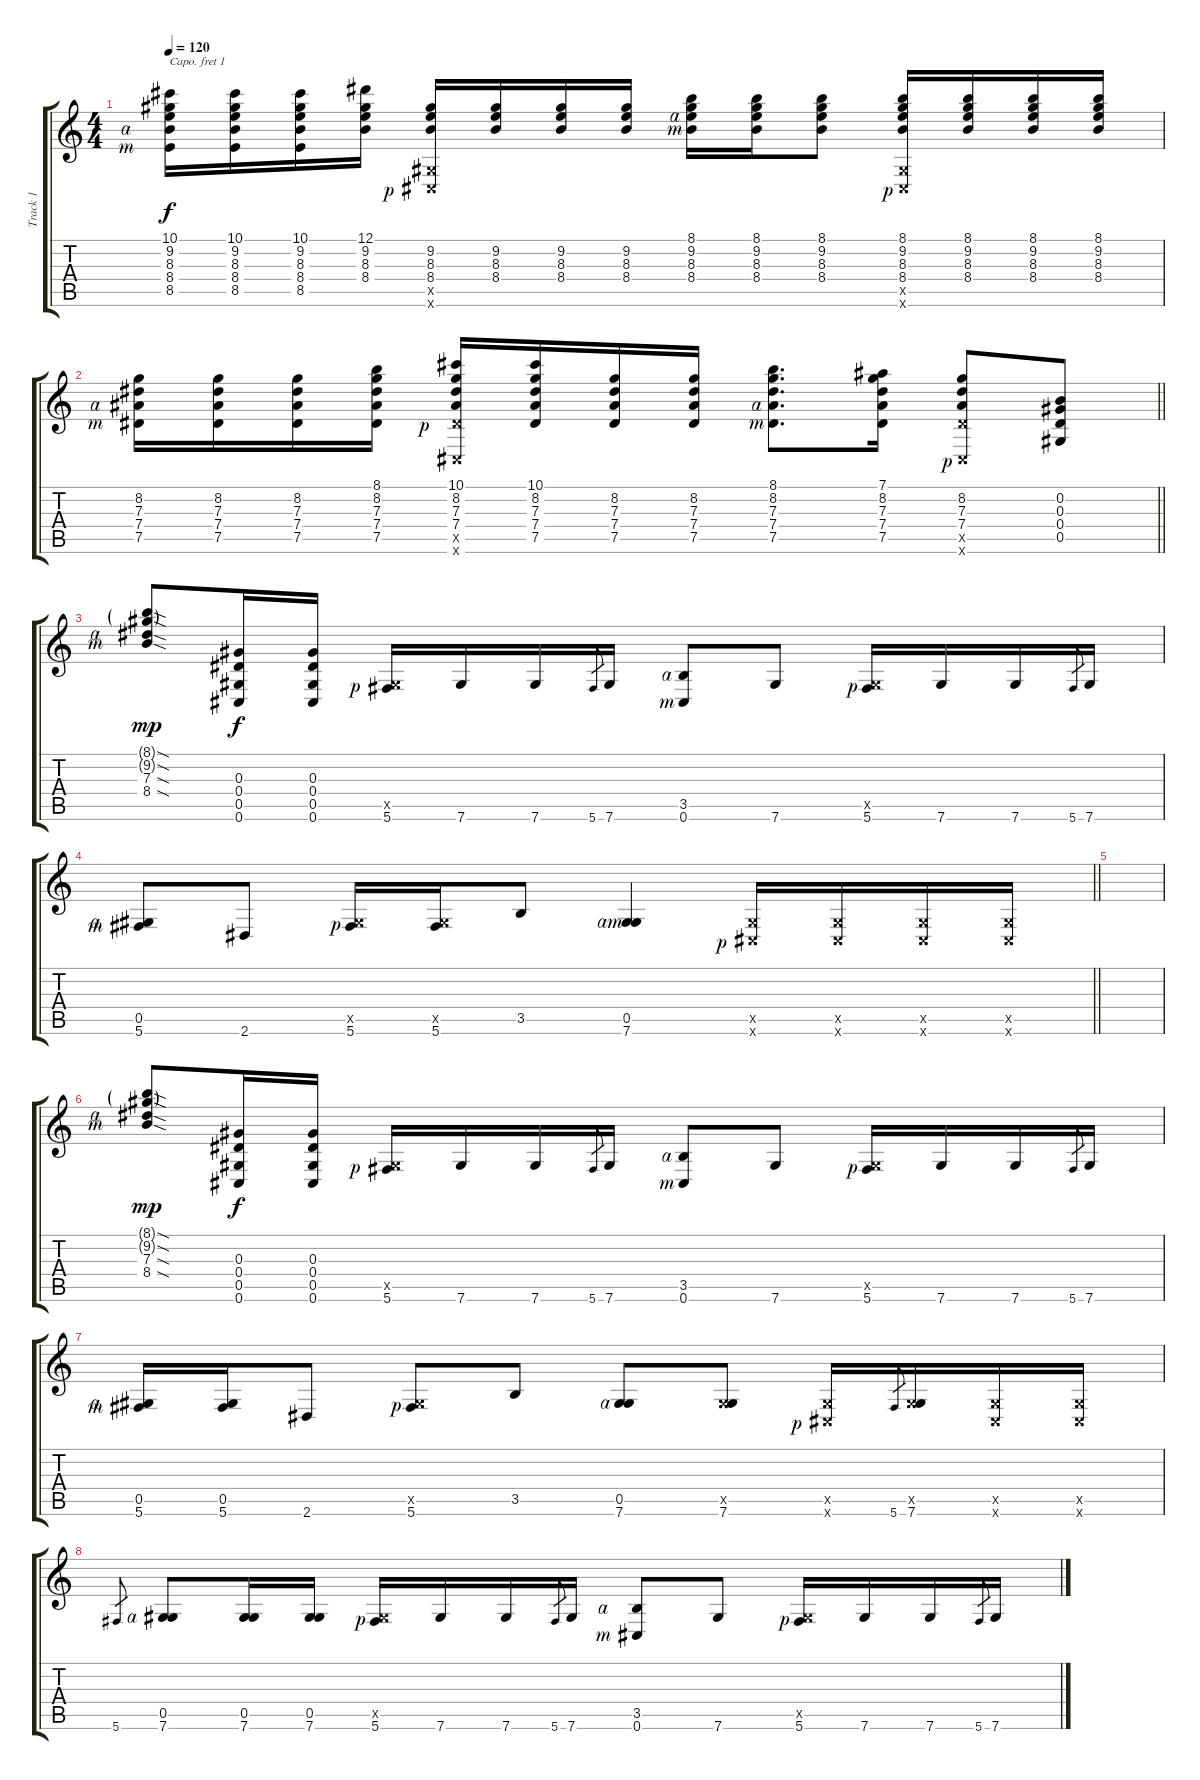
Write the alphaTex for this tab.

\track ("Track 1" "Track 1") {instrument acousticguitarsteel}
\staff {score tabs}
\capo 1
\tuning (D4 Bb3 G3 D3 G2 C2) {hide}
\ts (4 4)
\tempo 120
\clef g2
\ks c
(10.1 9.2 8.3 8.4{rf 4} 8.5{rf 3}).16{dy f} (10.1 9.2 8.3 8.4 8.5).16 (10.1 9.2 8.3 8.4 8.5).16 (12.1 9.2 8.3 8.4).16 (9.2 8.3 8.4 0.5{x} 0.6{x rf 1}).16 (9.2 8.3 8.4).16 (9.2 8.3 8.4).16 (9.2 8.3 8.4).16 (8.1 9.2 8.3{rf 4} 8.4{rf 3}).16 (8.1 9.2 8.3 8.4).16 (8.1 9.2 8.3 8.4).8 (8.1 9.2 8.3 8.4 0.5{x} 0.6{x rf 1}).16 (8.1 9.2 8.3 8.4).16 (8.1 9.2 8.3 8.4).16 (8.1 9.2 8.3 8.4).16 |
\barLineRight lightlight
(8.2 7.3 7.4{rf 4} 7.5{rf 3}).16 (8.2 7.3 7.4 7.5).16 (8.2 7.3 7.4 7.5).16 (8.1 8.2 7.3 7.4 7.5).16 (10.1 8.2 7.3 7.4 7.5{x rf 1} 0.6{x}).16 (10.1 8.2 7.3 7.4 7.5).16 (8.2 7.3 7.4 7.5).16 (8.2 7.3 7.4 7.5).16 (8.1 8.2 7.3 7.4{rf 4} 7.5{rf 3}).8{d} (7.1 8.2 7.3 7.4 7.5).16 (8.2 7.3 7.4 7.5{x} 0.6{x rf 1}).8 (0.2 0.3 0.4 0.5).8 |
(8.1{sod g} 9.2{sod g} 7.3{sod rf 4} 8.4{sod rf 3}).8{dy mp} (0.3 0.4 0.5 0.6).16{dy f} (0.3 0.4 0.5 0.6).16 (0.5{x rf 1} 5.6).16 7.6.16 7.6.16 5.6.8{gr} 7.6.16 (3.5{rf 4} 0.6{rf 3}).8 7.6.8 (0.5{x rf 1} 5.6).16 7.6.16 7.6.16 5.6.8{gr} 7.6.16 |
\barLineRight lightlight
(0.5{rf 4} 5.6{rf 3}).8 2.6.8 (0.5{x rf 1} 5.6).16 (0.5{x} 5.6).16 3.5.8 (0.5{rf 4} 7.6{rf 3}).4 (0.5{x} 0.6{x rf 1}).16 (0.5{x} 0.6{x}).16 (0.5{x} 0.6{x}).16 (0.5{x} 0.6{x}).16 |
|
(8.1{sod g} 9.2{sod g} 7.3{sod rf 4} 8.4{sod rf 3}).8{dy mp} (0.3 0.4 0.5 0.6).16{dy f} (0.3 0.4 0.5 0.6).16 (0.5{x rf 1} 5.6).16 7.6.16 7.6.16 5.6.8{gr} 7.6.16 (3.5{rf 4} 0.6{rf 3}).8 7.6.8 (0.5{x rf 1} 5.6).16 7.6.16 7.6.16 5.6.8{gr} 7.6.16 |
(0.5{rf 4} 5.6{rf 3}).16 (0.5 5.6).16 2.6.8 (0.5{x rf 1} 5.6).8 3.5.8 (0.5{rf 4} 7.6).8 (0.5{x} 7.6).8 (0.5{x} 0.6{x rf 1}).16 5.6.8{gr} (0.5{x} 7.6).16 (0.5{x} 0.6{x}).16 (0.5{x} 0.6{x}).16 |
5.6.8{gr} (0.5{rf 4} 7.6).8 (0.5 7.6).16 (0.5 7.6).16 (0.5{x rf 1} 5.6).16 7.6.16 7.6.16 5.6.8{gr} 7.6.16 (3.5{rf 4} 0.6{rf 3}).8 7.6.8 (0.5{x rf 1} 5.6).16 7.6.16 7.6.16 5.6.8{gr} 7.6.16
